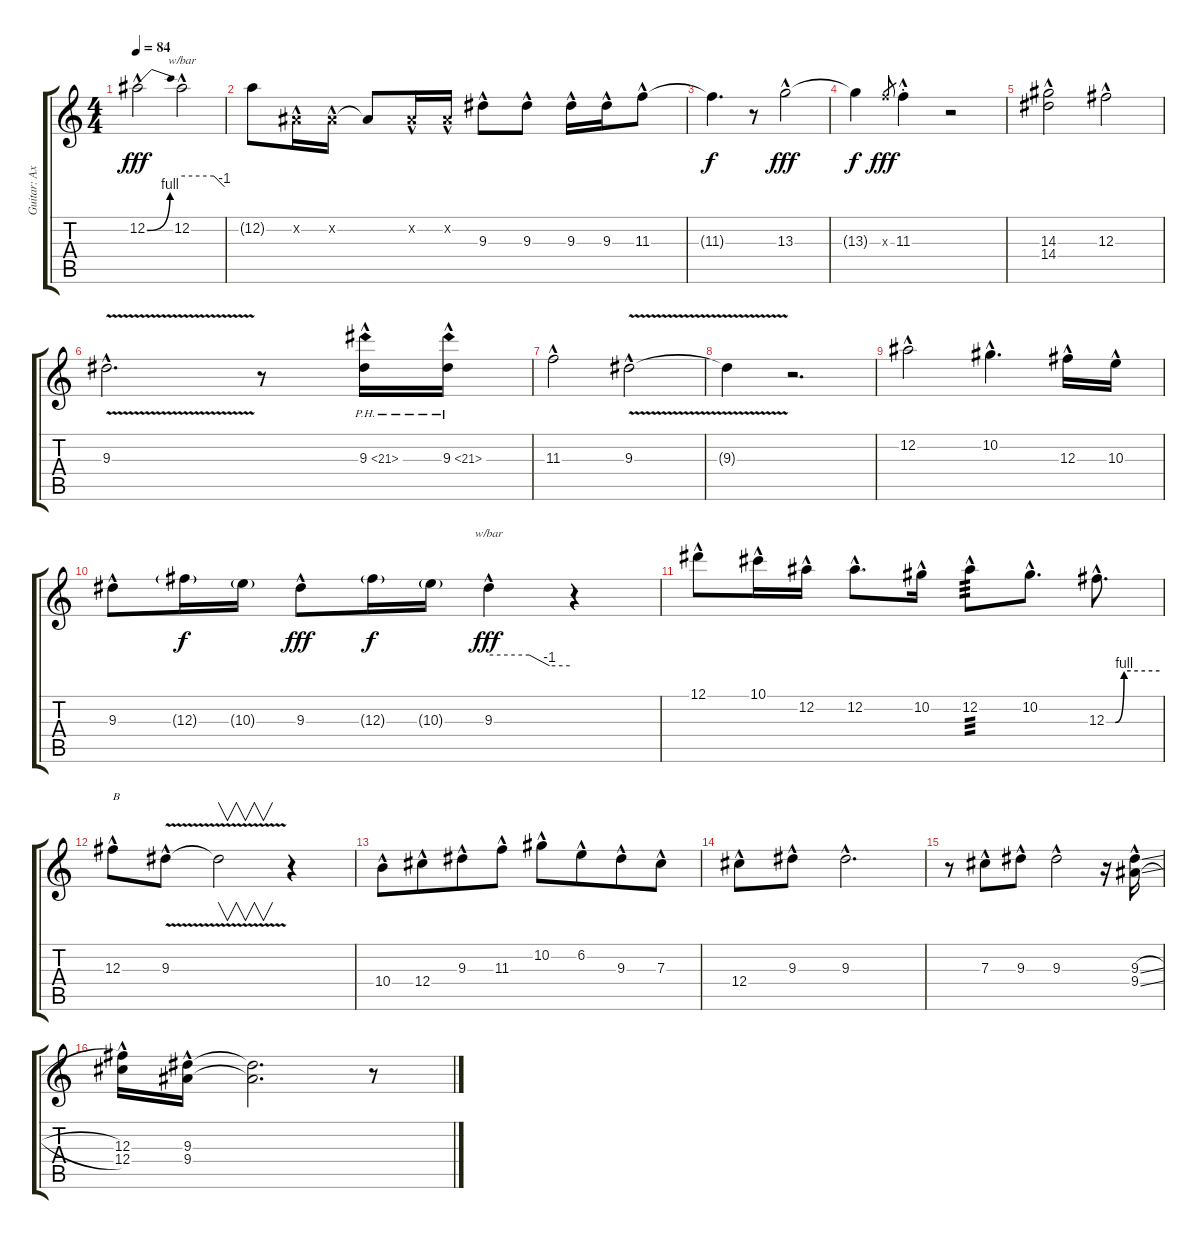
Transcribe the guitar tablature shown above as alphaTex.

\track ("Guitar: Axel" "Guitar: Ax") {instrument overdrivenguitar}
\staff {score tabs}
\tuning (Eb4 Bb3 Gb3 Db3 Ab2 Eb2) {hide}
\ts (4 4)
\tempo 84
\clef g2
\ks c
12.2{be (bend 0 0 60 4) hac}.2{dy fff volume 16 balance 8} 12.2{hac}.2{tbe (custom default 0 0 45 0 60 -4)} |
12.2{t}.8 0.2{hac x}.16 0.2{hac x}.16 0.2{t}.8 0.2{hac x}.16 0.2{hac x}.16 9.3{hac}.8 9.3{hac}.8 9.3{hac}.16 9.3{hac}.16 11.3{hac}.8 |
11.3{t}.4{d dy f} r.8 13.3{hac}.2{dy fff} |
13.3{t}.4{dy f} 11.3{x}.8{gr dy fff} 11.3{hac st}.4 r.2 |
(14.3{hac} 14.4{hac}).2 12.3{hac}.2 |
9.3{v hac}.2{d} r.8 9.3{ph 12 hac}.16 9.3{ph 12 hac}.16 |
11.3{hac}.2 9.3{v hac}.2 |
9.3{t}.4 r.2{d} |
12.2{hac}.2 10.2{hac}.4{d} 12.3{hac}.16 10.3{hac}.16 |
9.3{hac}.8 12.3{g}.16{dy f} 10.3{g}.16 9.3{hac}.8{dy fff} 12.3{g}.16{dy f} 10.3{g}.16 9.3{hac}.4{tbe (custom default 0 0 30 0 45 -4 60 -4) dy fff} r.4 |
12.1{hac}.8 10.1{hac}.16 12.2{hac}.16 12.2{hac}.8{d} 10.2{hac}.16 12.2{hac}.8{tp 3} 10.2{hac}.8{d} 12.3{be (custom 0 0 10 0 20 4 60 4) hac}.8{d} |
12.3{hac}.8{txt "B"} 9.3{v hac}.8 9.3{t}.2{v} r.4 |
10.4{hac}.8 12.4{hac}.8{beam merge} 9.3{hac}.8 11.3{hac}.8 10.2{hac}.8 6.2{hac}.8{beam merge} 9.3{hac}.8 7.3{hac}.8 |
12.4{hac}.8 9.3{hac}.8 9.3{hac}.2{d} |
r.8 7.3{hac}.8{beam merge} 9.3{hac}.8 9.3{hac}.2 r.16 (9.3{sl hac} 9.4{sl hac}).16 |
(12.3{hac} 12.4{hac}).16 (9.3{hac} 9.4{hac}).16 (9.3{t} 9.4{t}).2{d} r.8
